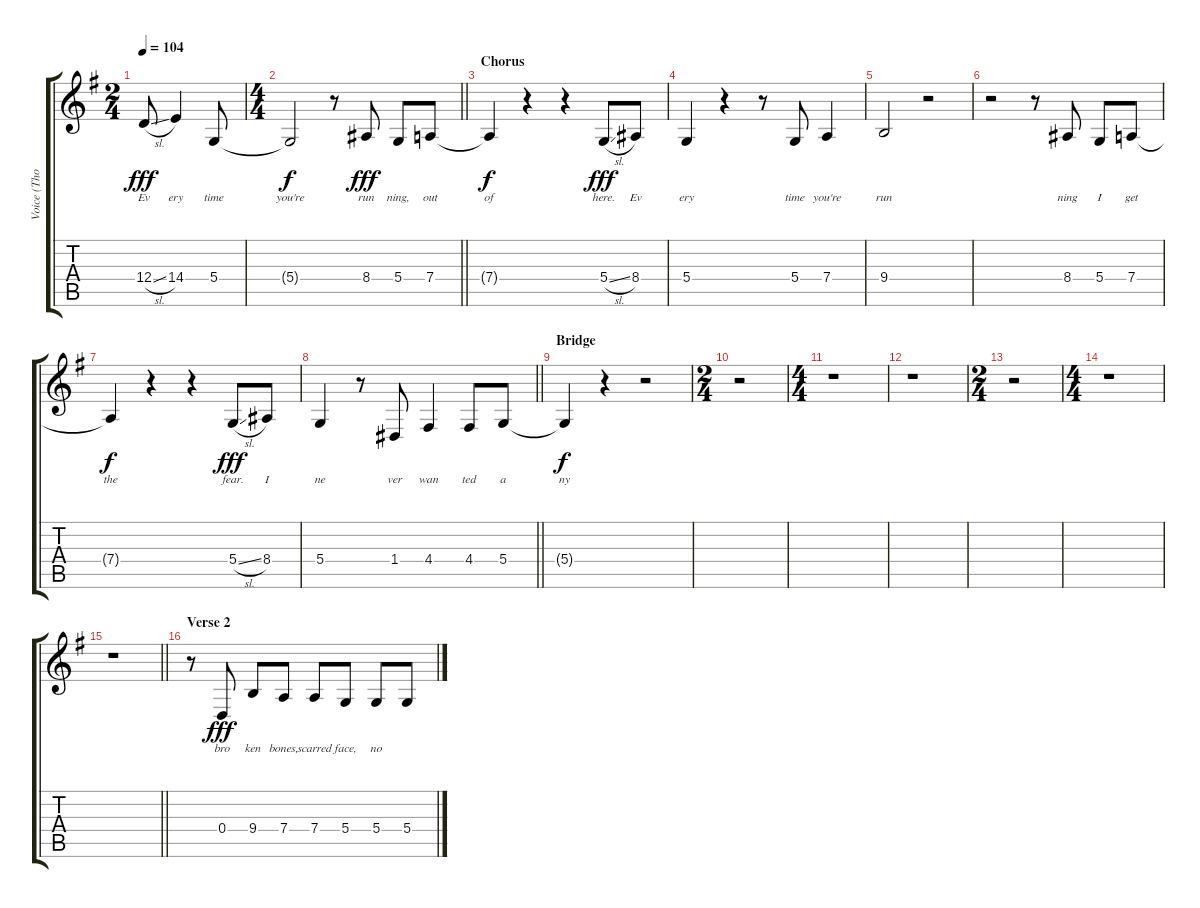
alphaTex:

\track ("Voice (Thom Yorke)" "Voice (Tho") {instrument lead1square}
\staff {score tabs}
\tuning (E4 B3 G3 D3 A2 E2) {hide}
\ts (2 4)
\tempo 104
\clef g2
\ks eminor
12.4{sl}.8{lyrics (0 "Ev") lyrics (1 "") lyrics (2 "") lyrics (3 "") lyrics (4 "") dy fff} 14.4.4{lyrics (0 "ery") lyrics (1 "") lyrics (2 "") lyrics (3 "") lyrics (4 "")} 5.4.8{lyrics (0 "time") lyrics (1 "") lyrics (2 "") lyrics (3 "") lyrics (4 "")} |
\ts (4 4)
\barLineRight lightlight
5.4{t}.2{lyrics (0 "you're") lyrics (1 "") lyrics (2 "") lyrics (3 "") lyrics (4 "") dy f} r.8 8.4.8{lyrics (0 "run") lyrics (1 "") lyrics (2 "") lyrics (3 "") lyrics (4 "") dy fff} 5.4.8{lyrics (0 "ning,") lyrics (1 "") lyrics (2 "") lyrics (3 "") lyrics (4 "")} 7.4.8{lyrics (0 "out") lyrics (1 "") lyrics (2 "") lyrics (3 "") lyrics (4 "")} |
\section ("" "Chorus")
7.4{t}.4{lyrics (0 "of") lyrics (1 "") lyrics (2 "") lyrics (3 "") lyrics (4 "") dy f} r.4 r.4 5.4{sl}.8{lyrics (0 "here.") lyrics (1 "") lyrics (2 "") lyrics (3 "") lyrics (4 "") dy fff} 8.4.8{lyrics (0 "Ev") lyrics (1 "") lyrics (2 "") lyrics (3 "") lyrics (4 "")} |
5.4.4{lyrics (0 "ery") lyrics (1 "") lyrics (2 "") lyrics (3 "") lyrics (4 "")} r.4 r.8 5.4.8{lyrics (0 "time") lyrics (1 "") lyrics (2 "") lyrics (3 "") lyrics (4 "")} 7.4.4{lyrics (0 "you're") lyrics (1 "") lyrics (2 "") lyrics (3 "") lyrics (4 "")} |
9.4.2{lyrics (0 "run") lyrics (1 "") lyrics (2 "") lyrics (3 "") lyrics (4 "")} r.2 |
r.2 r.8 8.4.8{lyrics (0 "ning") lyrics (1 "") lyrics (2 "") lyrics (3 "") lyrics (4 "")} 5.4.8{lyrics (0 "I") lyrics (1 "") lyrics (2 "") lyrics (3 "") lyrics (4 "")} 7.4.8{lyrics (0 "get") lyrics (1 "") lyrics (2 "") lyrics (3 "") lyrics (4 "")} |
7.4{t}.4{lyrics (0 "the") lyrics (1 "") lyrics (2 "") lyrics (3 "") lyrics (4 "") dy f} r.4 r.4 5.4{sl}.8{lyrics (0 "fear.") lyrics (1 "") lyrics (2 "") lyrics (3 "") lyrics (4 "") dy fff} 8.4.8{lyrics (0 "I") lyrics (1 "") lyrics (2 "") lyrics (3 "") lyrics (4 "")} |
\barLineRight lightlight
5.4.4{lyrics (0 "ne") lyrics (1 "") lyrics (2 "") lyrics (3 "") lyrics (4 "")} r.8 1.4.8{lyrics (0 "ver") lyrics (1 "") lyrics (2 "") lyrics (3 "") lyrics (4 "")} 4.4.4{lyrics (0 "wan") lyrics (1 "") lyrics (2 "") lyrics (3 "") lyrics (4 "")} 4.4.8{lyrics (0 "ted") lyrics (1 "") lyrics (2 "") lyrics (3 "") lyrics (4 "")} 5.4.8{lyrics (0 "a") lyrics (1 "") lyrics (2 "") lyrics (3 "") lyrics (4 "")} |
\section ("" "Bridge")
5.4{t}.4{lyrics (0 "ny") lyrics (1 "") lyrics (2 "") lyrics (3 "") lyrics (4 "") dy f} r.4 r.2 |
\ts (2 4)
r.2 |
\ts (4 4)
r.1 |
r.1 |
\ts (2 4)
r.2 |
\ts (4 4)
r.1 |
\barLineRight lightlight
r.1 |
\section ("" "Verse 2")
r.8 0.4.8{lyrics (0 "bro") lyrics (1 "") lyrics (2 "") lyrics (3 "") lyrics (4 "") dy fff} 9.4.8{lyrics (0 "ken") lyrics (1 "") lyrics (2 "") lyrics (3 "") lyrics (4 "")} 7.4.8{lyrics (0 "bones,") lyrics (1 "") lyrics (2 "") lyrics (3 "") lyrics (4 "")} 7.4.8{lyrics (0 "scarred") lyrics (1 "") lyrics (2 "") lyrics (3 "") lyrics (4 "")} 5.4.8{lyrics (0 "face,") lyrics (1 "") lyrics (2 "") lyrics (3 "") lyrics (4 "")} 5.4.8{lyrics (0 "no") lyrics (1 "") lyrics (2 "") lyrics (3 "") lyrics (4 "")} 5.4.8{lyrics (0 "") lyrics (1 "") lyrics (2 "") lyrics (3 "") lyrics (4 "")}
